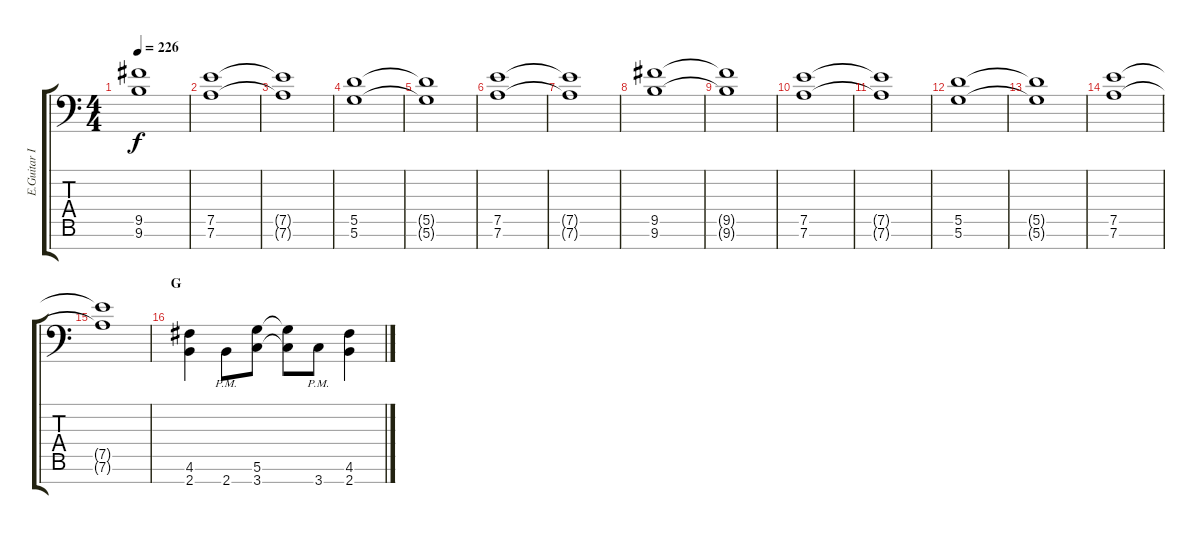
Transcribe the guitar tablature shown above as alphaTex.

\track ("E.Guitar II" "E.Guitar I") {instrument distortionguitar}
\staff {score tabs}
\tuning (E4 B3 G3 D3 A2 D2 A1) {hide}
\ts (4 4)
\tempo 226
\clef f4
\ks c
(9.5{t} 9.6{t}).1{dy f} |
(7.5 7.6).1 |
(7.5{t} 7.6{t}).1 |
(5.5 5.6).1 |
(5.5{t} 5.6{t}).1 |
(7.5 7.6).1 |
(7.5{t} 7.6{t}).1 |
(9.5 9.6).1 |
(9.5{t} 9.6{t}).1 |
(7.5 7.6).1 |
(7.5{t} 7.6{t}).1 |
(5.5 5.6).1 |
(5.5{t} 5.6{t}).1 |
(7.5 7.6).1 |
(7.5{t} 7.6{t}).1 |
\section ("" "G")
(4.6 2.7).4 2.7{pm}.8 (5.6 3.7).8 (5.6{t} 3.7{t}).8 3.7{pm}.8 (4.6 2.7).4
